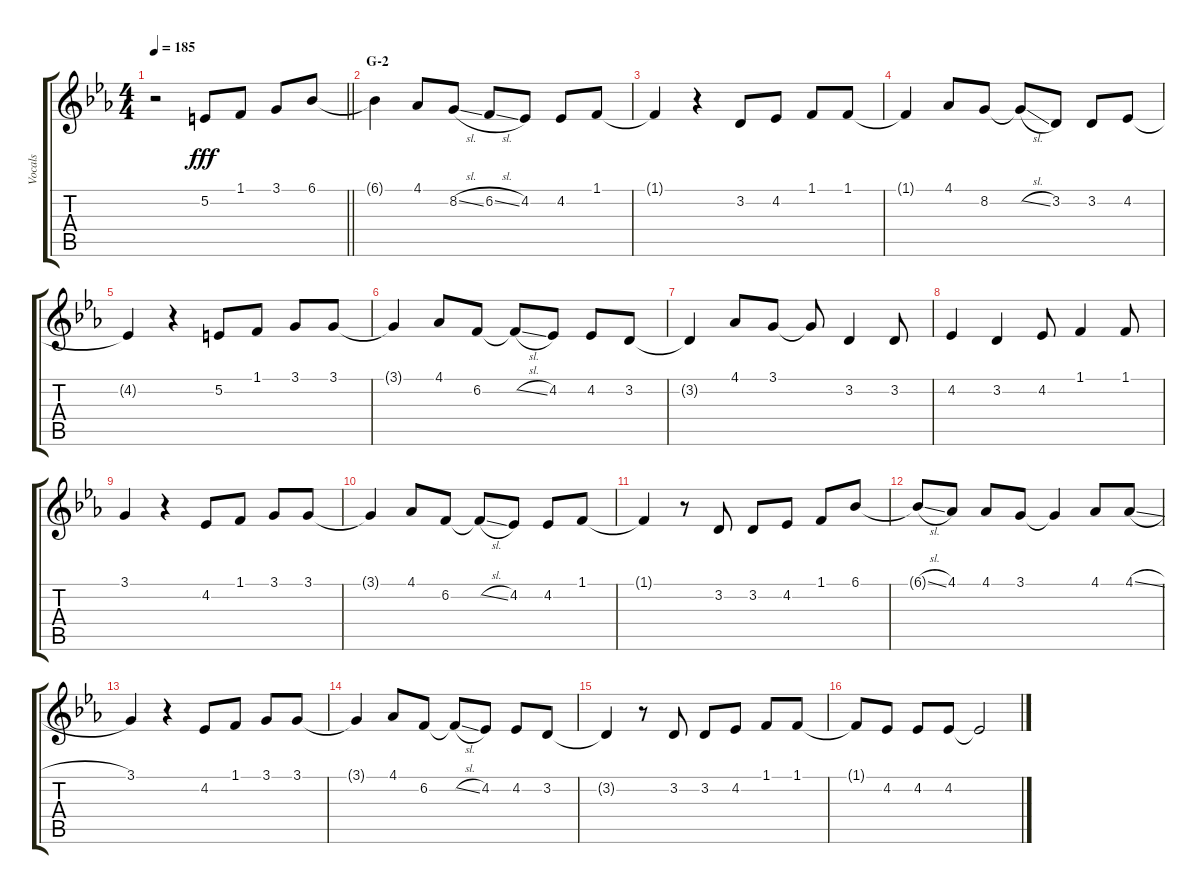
\track ("Vocals" "Vocals") {instrument voiceoohs}
\staff {score tabs}
\tuning (E4 B3 G3 D3 A2 E2) {hide}
\ts (4 4)
\tempo 185
\clef g2
\barLineRight lightlight
\ks eb
r.2{dy fff} 5.2.8 1.1.8 3.1.8 6.1.8 |
\section ("" "G-2")
6.1{t}.4 4.1.8 8.2{sl}.8 6.2{sl}.8 4.2.8 4.2.8 1.1.8 |
1.1{t}.4 r.4 3.2.8 4.2.8 1.1.8 1.1.8 |
1.1{t}.4 4.1.8 8.2.8 8.2{sl t}.8 3.2.8 3.2.8 4.2.8 |
4.2{t}.4 r.4 5.2.8 1.1.8 3.1.8 3.1.8 |
3.1{t}.4 4.1.8 6.2.8 6.2{sl t}.8 4.2.8 4.2.8 3.2.8 |
3.2{t}.4 4.1.8 3.1.8 3.1{t}.8 3.2.4 3.2.8 |
4.2.4 3.2.4 4.2.8 1.1.4 1.1.8 |
3.1.4 r.4 4.2.8 1.1.8 3.1.8 3.1.8 |
3.1{t}.4 4.1.8 6.2.8 6.2{sl t}.8 4.2.8 4.2.8 1.1.8 |
1.1{t}.4 r.8 3.2.8 3.2.8 4.2.8 1.1.8 6.1.8 |
6.1{sl t}.8 4.1.8 4.1.8 3.1.8 3.1{t}.4 4.1.8 4.1{sl}.8 |
3.1.4 r.4 4.2.8 1.1.8 3.1.8 3.1.8 |
3.1{t}.4 4.1.8 6.2.8 6.2{sl t}.8 4.2.8 4.2.8 3.2.8 |
3.2{t}.4 r.8 3.2.8 3.2.8 4.2.8 1.1.8 1.1.8 |
1.1{t}.8 4.2.8 4.2.8 4.2.8 4.2{t}.2
